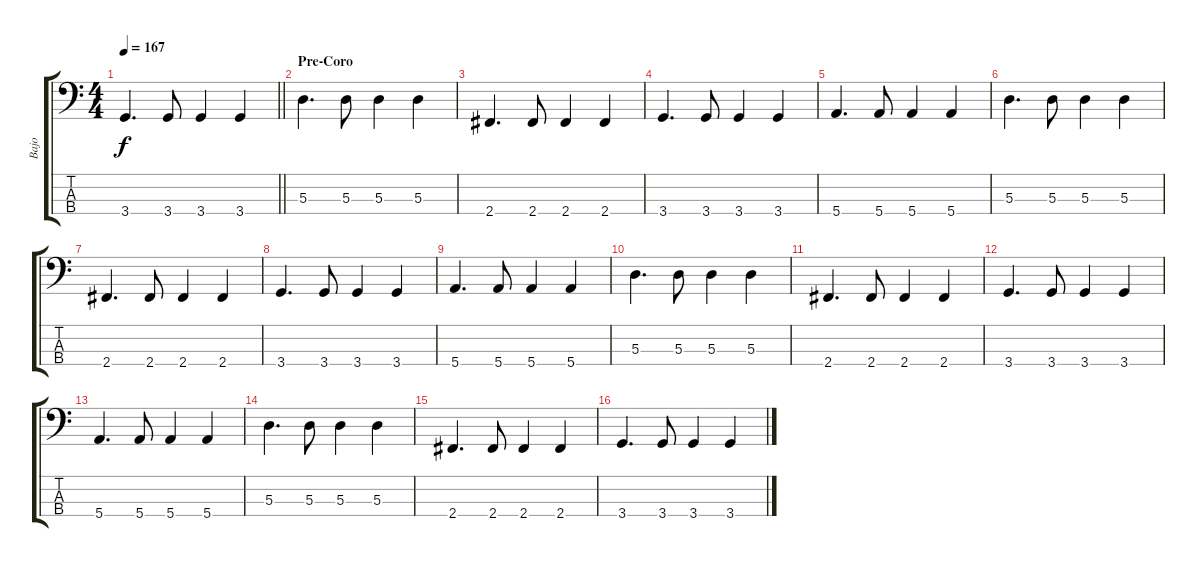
\track ("Bajo" "Bajo") {instrument electricbassfinger}
\staff {score tabs}
\tuning (G2 D2 A1 E1) {hide}
\ts (4 4)
\tempo 167
\clef f4
\barLineRight lightlight
\ks c
3.4.4{d dy f} 3.4.8 3.4.4 3.4.4 |
\section ("" "Pre-Coro")
5.3.4{d} 5.3.8 5.3.4 5.3.4 |
2.4.4{d} 2.4.8 2.4.4 2.4.4 |
3.4.4{d} 3.4.8 3.4.4 3.4.4 |
5.4.4{d} 5.4.8 5.4.4 5.4.4 |
5.3.4{d} 5.3.8 5.3.4 5.3.4 |
2.4.4{d} 2.4.8 2.4.4 2.4.4 |
3.4.4{d} 3.4.8 3.4.4 3.4.4 |
5.4.4{d} 5.4.8 5.4.4 5.4.4 |
5.3.4{d} 5.3.8 5.3.4 5.3.4 |
2.4.4{d} 2.4.8 2.4.4 2.4.4 |
3.4.4{d} 3.4.8 3.4.4 3.4.4 |
5.4.4{d} 5.4.8 5.4.4 5.4.4 |
5.3.4{d} 5.3.8 5.3.4 5.3.4 |
2.4.4{d} 2.4.8 2.4.4 2.4.4 |
3.4.4{d} 3.4.8 3.4.4 3.4.4
